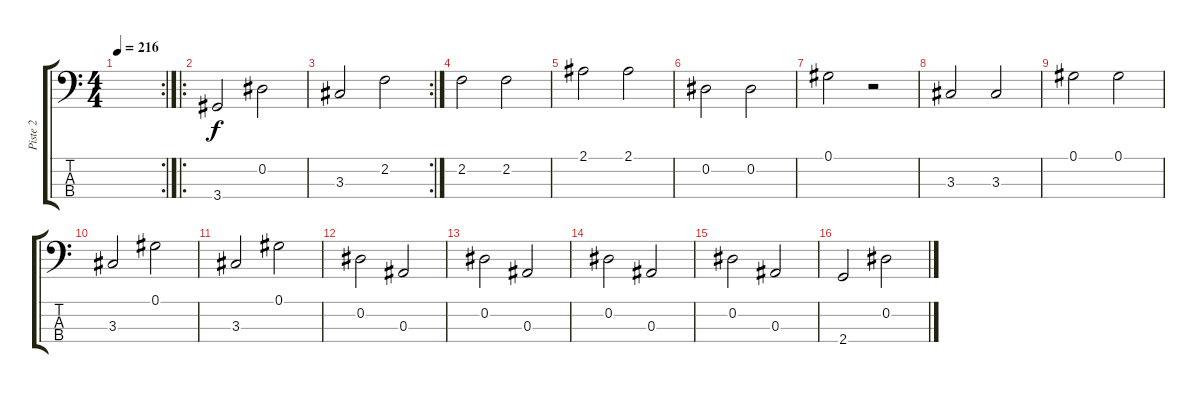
\track ("Piste 2" "Piste 2") {instrument acousticguitarnylon}
\staff {score tabs}
\tuning (Ab2 Eb2 Bb1 F1) {hide}
\rc 2
\ts (4 4)
\tempo 216
\clef f4
\ks c
|
\ro
3.4.2 0.2.2 |
\rc 2
3.3.2 2.2.2 |
2.2.2 2.2.2 |
2.1.2 2.1.2 |
0.2.2 0.2.2 |
0.1.2 r.2 |
3.3.2 3.3.2 |
0.1.2 0.1.2 |
3.3.2 0.1.2 |
3.3.2 0.1.2 |
0.2.2 0.3.2 |
0.2.2 0.3.2 |
0.2.2 0.3.2 |
0.2.2 0.3.2 |
2.4.2 0.2.2
